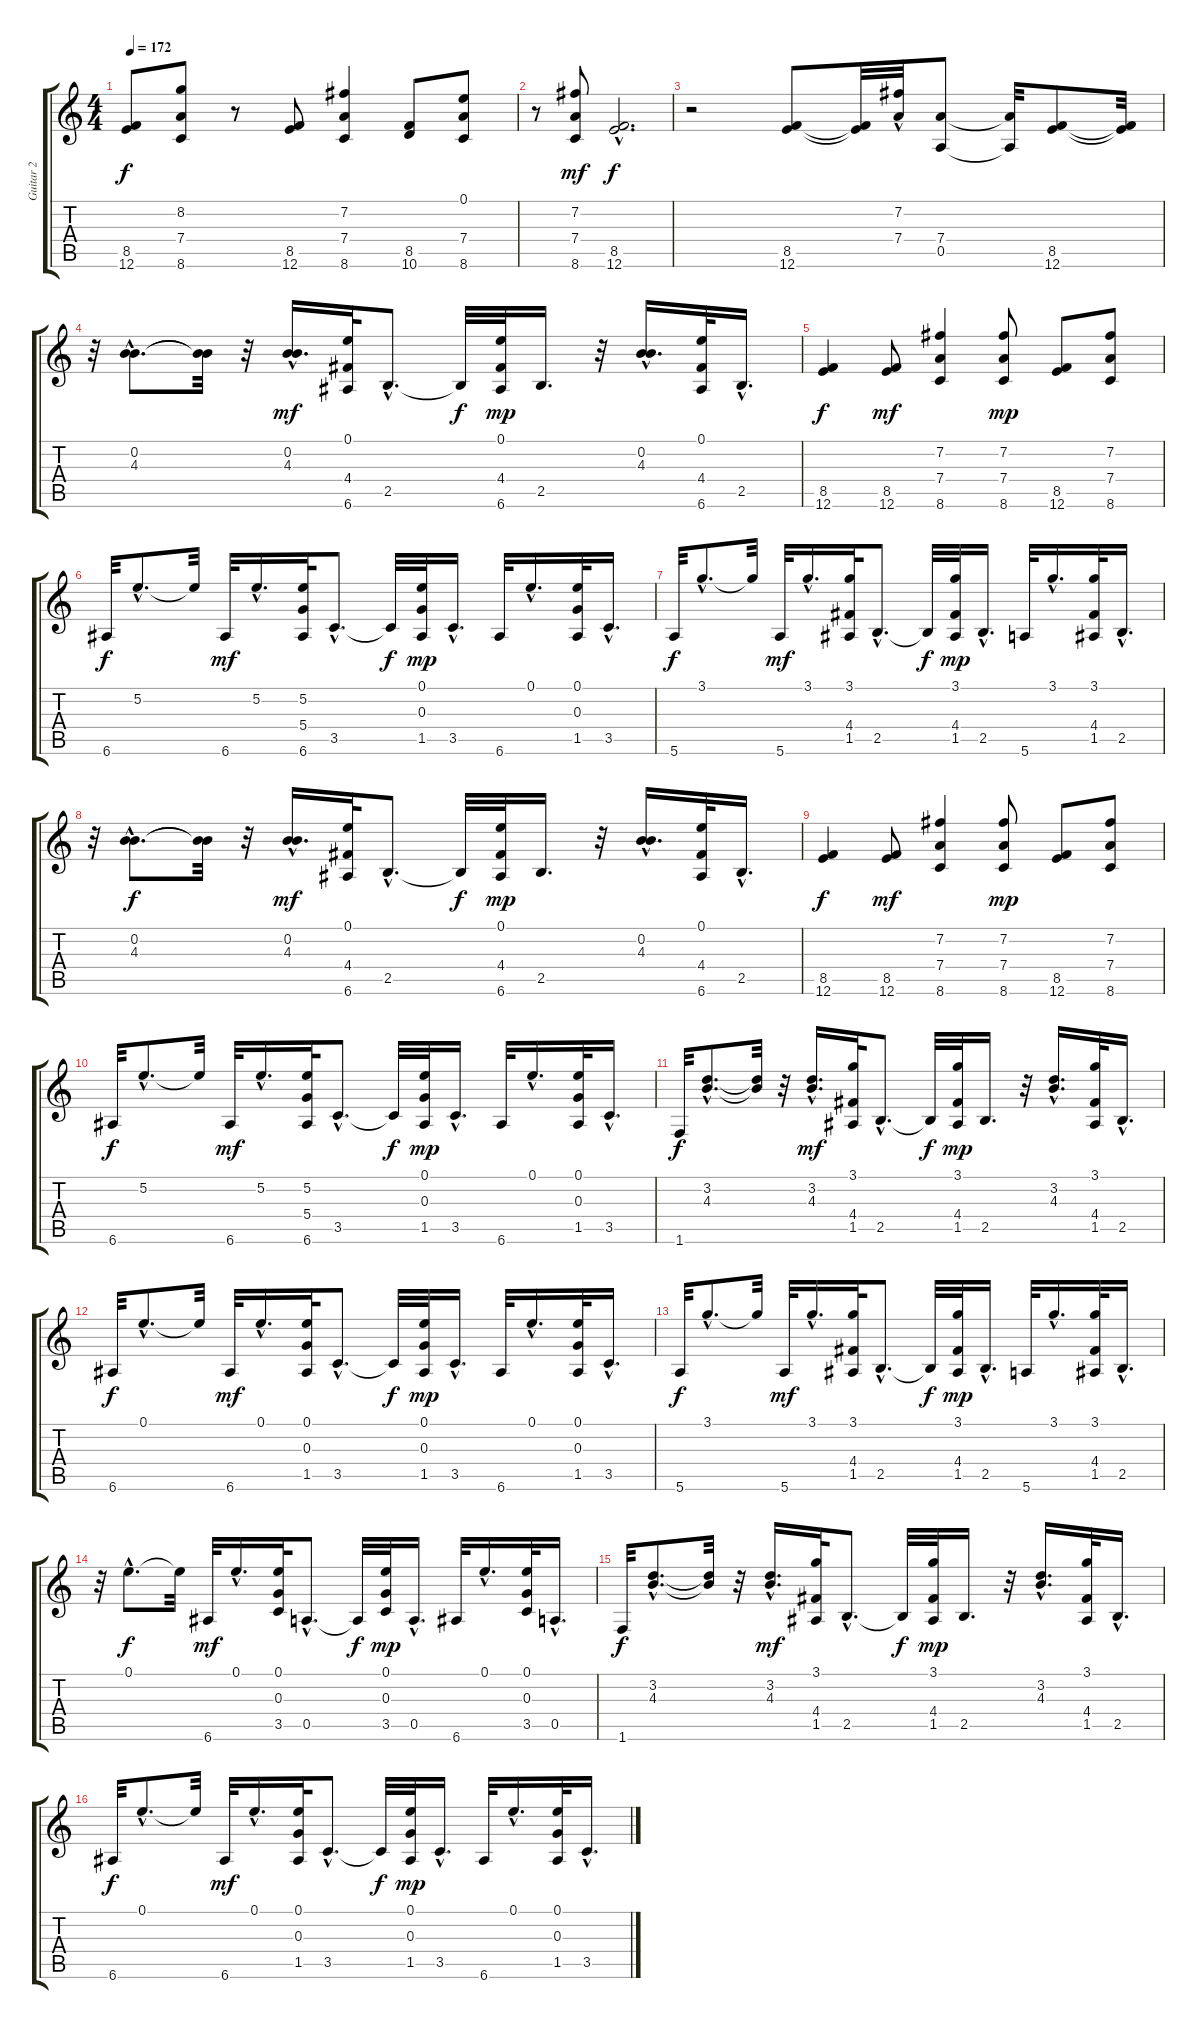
\track ("Guitar 2" "Guitar 2") {instrument acousticguitarsteel}
\staff {score tabs}
\tuning (E4 B3 G3 D3 A2 E2) {hide}
\ts (4 4)
\tempo 172
\clef g2
\ks c
(8.5 12.6).8{dy f} (8.2 7.4 8.6).8 r.8 (8.5 12.6).8 (7.2 7.4 8.6).4 (8.5 10.6).8 (0.1 7.4 8.6).8 |
r.8 (7.2 7.4 8.6).8{dy mf} (8.5{hac} 12.6{hac}).2{d dy f} |
r.2 (8.5 12.6).8 (8.5{t} 12.6{t}).32 (7.2{hac} 7.4{hac}).32 (7.4 0.5).8 (7.4{t} 0.5{t}).32 (8.5 12.6).8 (8.5{t} 12.6{t}).32 |
r.32 (0.2{hac} 4.3{hac}).8{d} (0.2{t} 4.3{t}).32 r.32 (0.2 4.3{hac}).16{d dy mf} (0.1 4.4 6.6).32 2.5{hac}.8{d} 2.5{t}.32{dy f} (0.1 4.4 6.6).32{dy mp} 2.5.16{d} r.32 (0.2 4.3{hac}).16{d} (0.1 4.4 6.6).32 2.5{hac}.16{d} |
(8.5 12.6).4{dy f} (8.5 12.6).8{dy mf} (7.2 7.4 8.6).4 (7.2 7.4 8.6).8{dy mp} (8.5 12.6).8 (7.2 7.4 8.6).8 |
6.6.32{dy f} 5.2{hac}.8{d} 5.2{t}.32 6.6.32{dy mf} 5.2{hac}.16{d} (5.2 5.4 6.6).32 3.5{hac}.8{d} 3.5{t}.32{dy f} (0.1 0.3 1.5).32{dy mp} 3.5{hac}.16{d} 6.6.32 0.1{hac}.16{d} (0.1 0.3 1.5).32 3.5{hac}.16{d} |
5.6.32{dy f} 3.1{hac}.8{d} 3.1{t}.32 5.6.32{dy mf} 3.1{hac}.16{d} (3.1 4.4 1.5).32 2.5{hac}.8{d} 2.5{t}.32{dy f} (3.1 4.4 1.5).32{dy mp} 2.5{hac}.16{d} 5.6.32 3.1{hac}.16{d} (3.1 4.4 1.5).32 2.5{hac}.16{d} |
r.32 (0.2{hac} 4.3{hac}).8{d dy f} (0.2{t} 4.3{t}).32 r.32 (0.2 4.3{hac}).16{d dy mf} (0.1 4.4 6.6).32 2.5{hac}.8{d} 2.5{t}.32{dy f} (0.1 4.4 6.6).32{dy mp} 2.5.16{d} r.32 (0.2 4.3{hac}).16{d} (0.1 4.4 6.6).32 2.5{hac}.16{d} |
(8.5 12.6).4{dy f} (8.5 12.6).8{dy mf} (7.2 7.4 8.6).4 (7.2 7.4 8.6).8{dy mp} (8.5 12.6).8 (7.2 7.4 8.6).8 |
6.6.32{dy f} 5.2{hac}.8{d} 5.2{t}.32 6.6.32{dy mf} 5.2{hac}.16{d} (5.2 5.4 6.6).32 3.5{hac}.8{d} 3.5{t}.32{dy f} (0.1 0.3 1.5).32{dy mp} 3.5{hac}.16{d} 6.6.32 0.1{hac}.16{d} (0.1 0.3 1.5).32 3.5{hac}.16{d} |
1.6.32{dy f} (3.2{hac} 4.3{hac}).8{d} (3.2{t} 4.3{t}).32 r.32 (3.2{hac} 4.3).16{d dy mf} (3.1 4.4 1.5).32 2.5{hac}.8{d} 2.5{t}.32{dy f} (3.1 4.4 1.5).32{dy mp} 2.5.16{d} r.32 (3.2{hac} 4.3).16{d} (3.1 4.4 1.5).32 2.5{hac}.16{d} |
6.6.32{dy f} 0.1{hac}.8{d} 0.1{t}.32 6.6.32{dy mf} 0.1{hac}.16{d} (0.1 0.3 1.5).32 3.5{hac}.8{d} 3.5{t}.32{dy f} (0.1 0.3 1.5).32{dy mp} 3.5{hac}.16{d} 6.6.32 0.1{hac}.16{d} (0.1 0.3 1.5).32 3.5{hac}.16{d} |
5.6.32{dy f} 3.1{hac}.8{d} 3.1{t}.32 5.6.32{dy mf} 3.1{hac}.16{d} (3.1 4.4 1.5).32 2.5{hac}.8{d} 2.5{t}.32{dy f} (3.1 4.4 1.5).32{dy mp} 2.5{hac}.16{d} 5.6.32 3.1{hac}.16{d} (3.1 4.4 1.5).32 2.5{hac}.16{d} |
r.32 0.1{hac}.8{d dy f} 0.1{t}.32 6.6.32{dy mf} 0.1{hac}.16{d} (0.1 0.3 3.5).32 0.5{hac}.8{d} 0.5{t}.32{dy f} (0.1 0.3 3.5).32{dy mp} 0.5{hac}.16{d} 6.6.32 0.1{hac}.16{d} (0.1 0.3 3.5).32 0.5{hac}.16{d} |
1.6.32{dy f} (3.2{hac} 4.3{hac}).8{d} (3.2{t} 4.3{t}).32 r.32 (3.2{hac} 4.3).16{d dy mf} (3.1 4.4 1.5).32 2.5{hac}.8{d} 2.5{t}.32{dy f} (3.1 4.4 1.5).32{dy mp} 2.5.16{d} r.32 (3.2{hac} 4.3).16{d} (3.1 4.4 1.5).32 2.5{hac}.16{d} |
6.6.32{dy f} 0.1{hac}.8{d} 0.1{t}.32 6.6.32{dy mf} 0.1{hac}.16{d} (0.1 0.3 1.5).32 3.5{hac}.8{d} 3.5{t}.32{dy f} (0.1 0.3 1.5).32{dy mp} 3.5{hac}.16{d} 6.6.32 0.1{hac}.16{d} (0.1 0.3 1.5).32 3.5{hac}.16{d}
